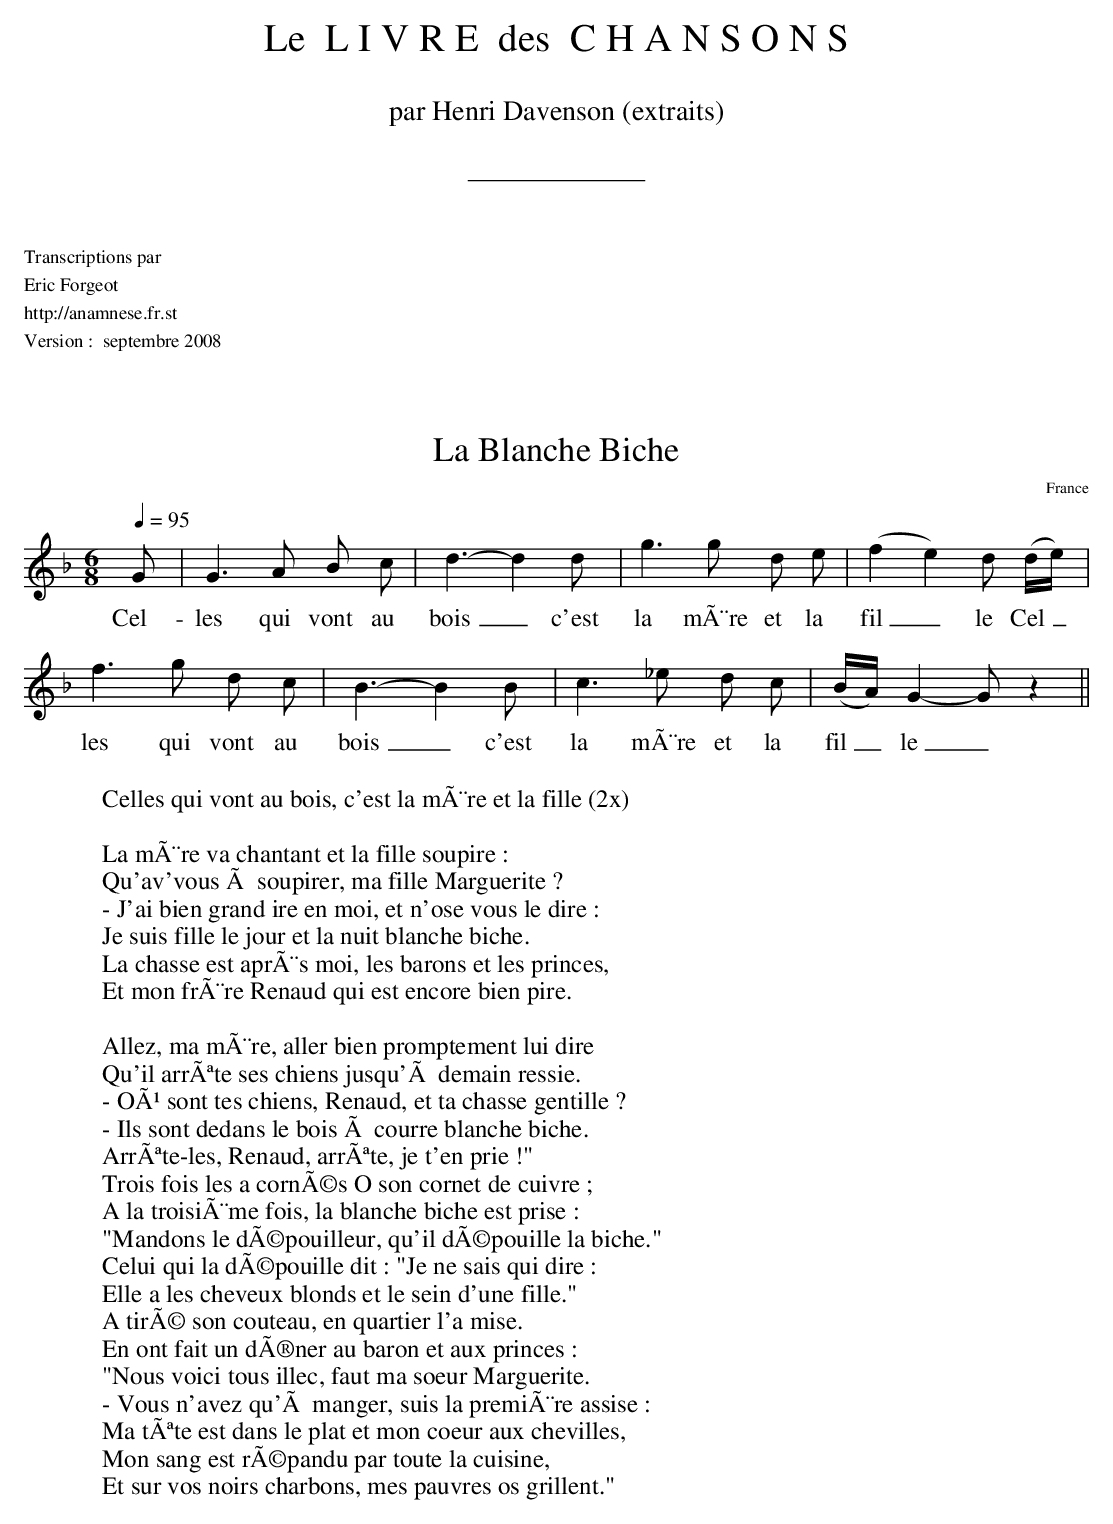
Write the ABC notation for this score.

X:1
T:La Blanche Biche
O:France
M:6/8
L:1/8
Q:1/4=95
K:F
G | G3 A B c | d3-d2 d | g3 g d e  | (f2 e2) d (d/e/) |
w:Cel-|les qui vont au | bois_ c'est | la mère et la | fil_ le  Cel_|
    f3 g d c | B3-B2 B | c3 _e d c | (B/A/) G2-G z2 ||
w:les qui vont au | bois_ c'est | la mère et la | fil_ le_ ||
%%vskip 0.5cm
W:Celles qui vont au bois, c'est la mère et la fille (2x)
W:
W:La mère va chantant et la fille soupire :
W:Qu'av'vous à soupirer, ma fille Marguerite ?
W:- J'ai bien grand ire en moi, et n'ose vous le dire :
W:Je suis fille le jour et la nuit blanche biche.
W:La chasse est après moi, les barons et les princes,
W:Et mon frère Renaud qui est encore bien pire.
W:
W:Allez, ma mère, aller bien promptement lui dire
W:Qu'il arrête ses chiens jusqu'à demain ressie.
W:- Où sont tes chiens, Renaud, et ta chasse gentille ?
W:- Ils sont dedans le bois à courre blanche biche.
W:Arrête-les, Renaud, arrête, je t'en prie !"
W:Trois fois les a cornés O son cornet de cuivre ;
W:A la troisième fois, la blanche biche est prise :
W:"Mandons le dépouilleur, qu'il dépouille la biche."
W:Celui qui la dépouille dit : "Je ne sais qui dire :
W:Elle a les cheveux blonds et le sein d'une fille."
W:A tiré son couteau, en quartier l'a mise.
W:En ont fait un dîner au baron et aux princes :
W:"Nous voici tous illec, faut ma soeur Marguerite.
W:- Vous n'avez qu'à manger, suis la première assise :
W:Ma tête est dans le plat et mon coeur aux chevilles,
W:Mon sang est répandu par toute la cuisine,
W:Et sur vos noirs charbons, mes pauvres os grillent."
